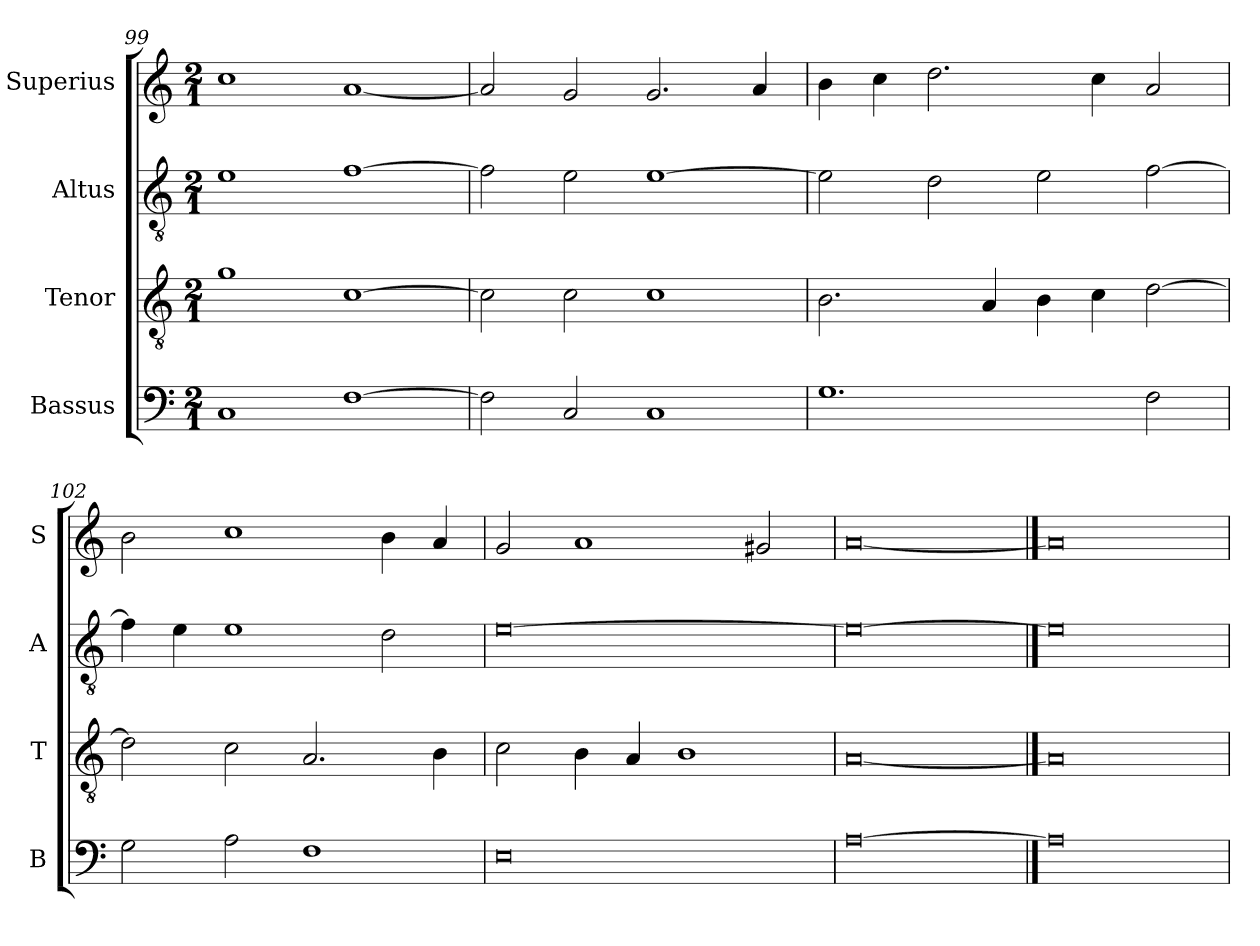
**kern	**kern	**kern	**kern
*part4	*part3	*part2	*part1
*staff4	*staff3	*staff2	*staff1
*I"Bassus	*I"Tenor	*I"Altus	*I"Superius
*I'B	*I'T	*I'A	*I'S
*clefF4	*clefGv2	*clefGv2	*clefG2
*k[]	*k[]	*k[]	*k[]
*C:	*C:	*C:	*C:
*M2/1	*M2/1	*M2/1	*M2/1
=99	=99	=99	=99
1C	1g	1e	1cc
[1F	[1c	[1f	[1a
=100	=100	=100	=100
2F]	2c]	2f]	2a]
2C	2c	2e	2g
1C	1c	[1e	2.g
.	.	.	4a
=101	=101	=101	=101
1.G	2.B	2e]	4b
.	.	.	4cc
.	.	2d	2.dd
.	4A	.	.
.	4B	2e	.
.	4c	.	4cc
2F	[2d	[2f	2a
=102	=102	=102	=102
2G	2d]	4f]	2b
.	.	4e	.
2A	2c	1e	1cc
1F	2.A	.	.
.	.	2d	4b
.	4B	.	4a
=103	=103	=103	=103
0E	2c	[0e	2g
.	4B	.	1a
.	4A	.	.
.	1B	.	.
.	.	.	2g#X
=104	=104	=104	=104
[0A	[0A	0e_	[0a
==105	==105	==105	==105
0A]	0A]	0e]	0a]
=	=	=	=
*-	*-	*-	*-
